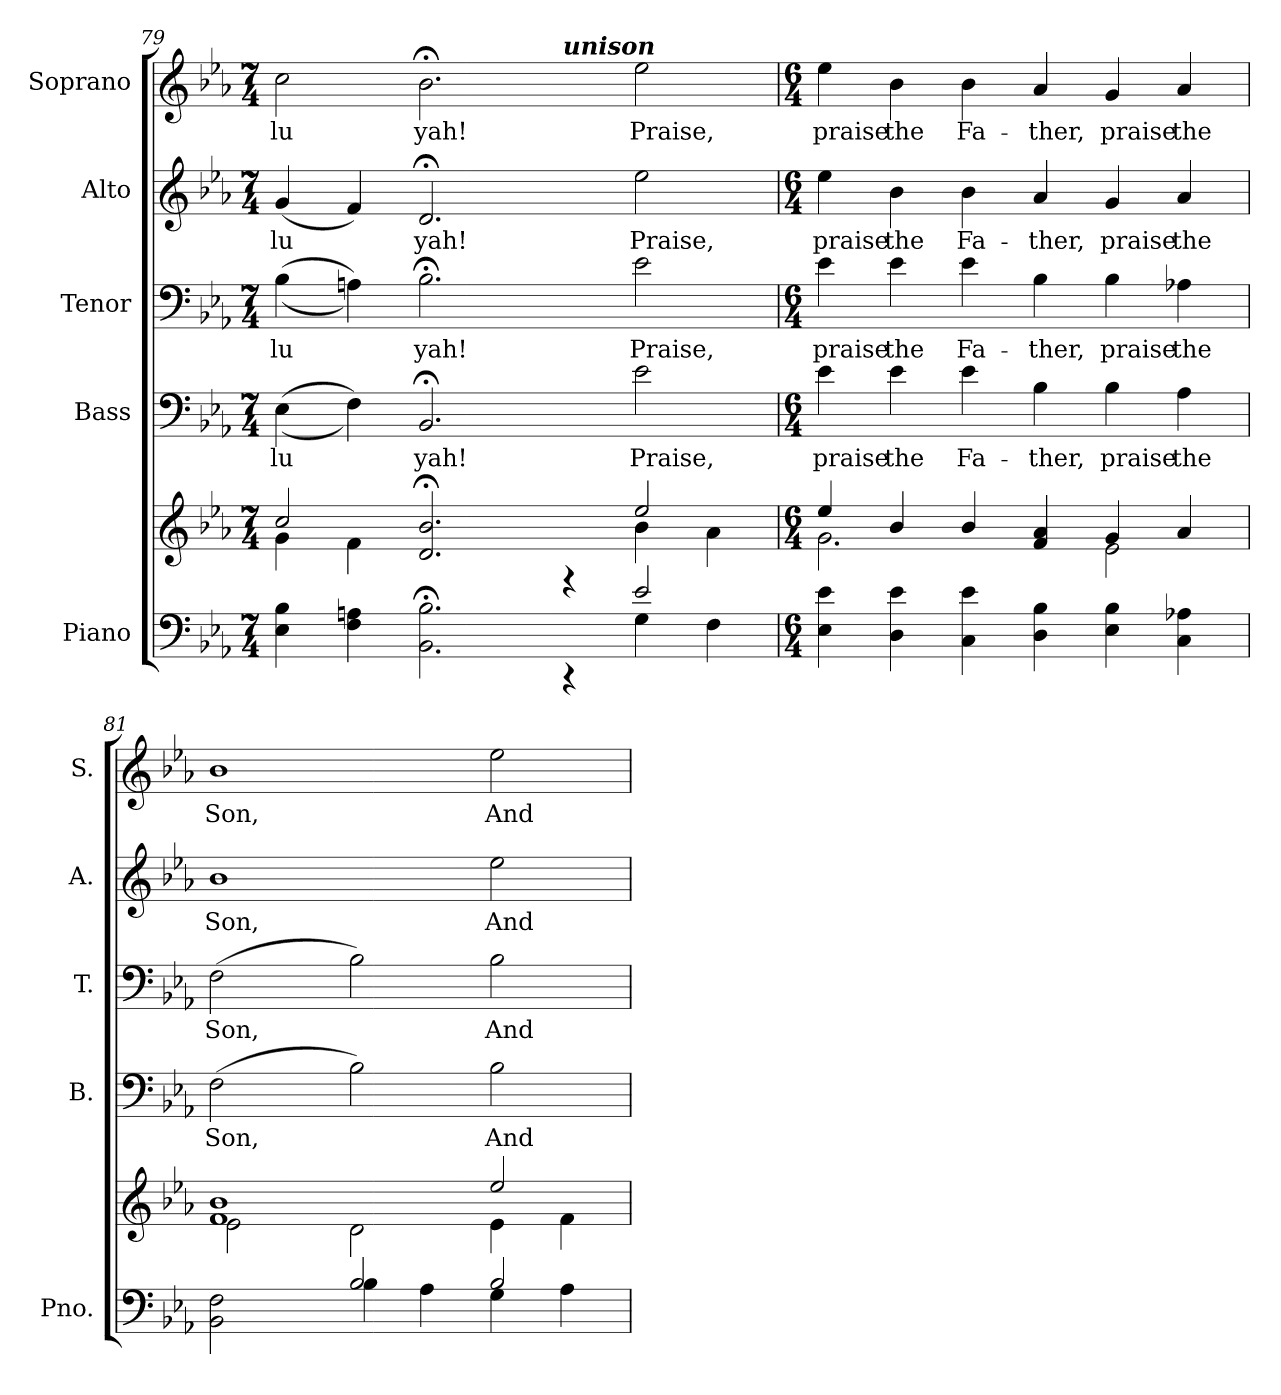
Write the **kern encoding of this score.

**kern	**kern	**kern	**text	**kern	**text	**kern	**text	**kern	**text
*part5	*part5	*part4	*part4	*part3	*part3	*part2	*part2	*part1	*part1
*staff6	*staff5	*staff4	*staff4	*staff3	*staff3	*staff2	*staff2	*staff1	*staff1
*I"Piano	*	*I"Bass	*	*I"Tenor	*	*I"Alto	*	*I"Soprano	*
*I'Pno.	*	*I'B.	*	*I'T.	*	*I'A.	*	*I'S.	*
*clefF4	*clefG2	*clefF4	*	*clefF4	*	*clefG2	*	*clefG2	*
*k[b-e-a-]	*k[b-e-a-]	*k[b-e-a-]	*	*k[b-e-a-]	*	*k[b-e-a-]	*	*k[b-e-a-]	*
*E-:	*E-:	*E-:	*	*E-:	*	*E-:	*	*E-:	*
*M7/4	*M7/4	*M7/4	*	*M7/4	*	*M7/4	*	*M7/4	*
=79	=79	=79	=79	=79	=79	=79	=79	=79	=79
*^	*^	*	*	*	*	*	*	*	*
!	!	!	!	!	!LO:LY:b:color=#000000	!	!	!	!	!	!
!	!	!	!	!	!	!	!LO:LY:b:color=#000000	!	!	!	!
!	!	!	!	!	!	!	!	!	!LO:LY:b:color=#000000	!	!
!	!	!	!	!	!	!	!	!	!	!	!LO:LY:b:color=#000000
*	*	*	*	*	*	*	*	*	*	*^	*
4E-i\ 4B-i	2.ryy	2cci/	4gi\	((4E-i\	lu	((4B-i\	lu	(4gi/	lu	2cci\	1ryy	lu
4Fi\ 4Ani	.	.	4fi\	4Fi\))	.	4Ani\))	.	4fi/)	.	.	.	.
!	!	!	!	!	!LO:LY:b:color=#000000	!	!	!	!	!	!	!
!	!	!	!	!	!	!	!LO:LY:b:color=#000000	!	!	!	!	!
!	!	!	!	!	!	!	!	!	!LO:LY:b:color=#000000	!	!	!
!	!	!	!	!	!	!	!	!	!	!	!	!LO:LY:b:color=#000000
2.BB-i\; 2.B-i;	.	2.di/; 2.b-i;	4ryy	2.BB-;i/	yah!	2.B-;i\	yah!	2.d;i/	yah!	2.b-;i\	.	yah!
.	4ryy	.	4ryy	.	.	.	.	.	.	.	.	.
!	!	!	!	!	!	!	!	!	!	!	!LO:TX:a:Bi:t=unison	!
.	4r	.	4r	.	.	.	.	.	.	.	2.ryy	.
!	!	!	!	!	!LO:LY:b:color=#000000	!	!	!	!	!	!	!
!	!	!	!	!	!	!	!LO:LY:b:color=#000000	!	!	!	!	!
!	!	!	!	!	!	!	!	!	!LO:LY:b:color=#000000	!	!	!
!	!	!	!	!	!	!	!	!	!	!	!	!LO:LY:b:color=#000000
2e-i/	4Gi\	2ee-i/	4b-i\	2e-i\	Praise,	2e-i\	Praise,	2ee-i\	Praise,	2ee-i\	.	Praise,
.	4Fi\	.	4a-i\	.	.	.	.	.	.	.	.	.
*v	*v	*	*	*	*	*	*	*	*	*v	*v	*
=80	=80	=80	=80	=80	=80	=80	=80	=80	=80	=80
*M6/4	*M6/4	*	*M6/4	*	*M6/4	*	*M6/4	*	*M6/4	*
*^	*	*	*	*	*	*	*	*	*^	*
!	!	!	!	!	!LO:LY:b:color=#000000	!	!	!	!	!	!	!
*v	*v	*	*	*	*	*	*	*	*	*v	*v	*
*^	*	*	*	*	*	*	*	*	*^	*
!	!	!	!	!	!	!	!LO:LY:b:color=#000000	!	!	!	!	!
*v	*v	*	*	*	*	*	*	*	*	*v	*v	*
*^	*	*	*	*	*	*	*	*	*^	*
!	!	!	!	!	!	!	!	!	!LO:LY:b:color=#000000	!	!	!
*v	*v	*	*	*	*	*	*	*	*	*v	*v	*
*^	*	*	*	*	*	*	*	*	*^	*
!	!	!	!	!	!	!	!	!	!	!	!	!LO:LY:b:color=#000000
*v	*v	*	*	*	*	*	*	*	*	*v	*v	*
4E-i\ 4e-i	4ee-i/	2.gi\	4e-i\	praise	4e-i\	praise	4ee-i\	praise	4ee-i\	praise
!	!	!	!	!LO:LY:b:color=#000000	!	!	!	!	!	!
!	!	!	!	!	!	!LO:LY:b:color=#000000	!	!	!	!
!	!	!	!	!	!	!	!	!LO:LY:b:color=#000000	!	!
!	!	!	!	!	!	!	!	!	!	!LO:LY:b:color=#000000
4Di\ 4e-i	4b-i/	.	4e-i\	the	4e-i\	the	4b-i\	the	4b-i\	the
!	!	!	!	!LO:LY:b:color=#000000	!	!	!	!	!	!
!	!	!	!	!	!	!LO:LY:b:color=#000000	!	!	!	!
!	!	!	!	!	!	!	!	!LO:LY:b:color=#000000	!	!
!	!	!	!	!	!	!	!	!	!	!LO:LY:b:color=#000000
4Ci\ 4e-i	4b-i/	.	4e-i\	Fa-	4e-i\	Fa-	4b-i\	Fa-	4b-i\	Fa-
!	!	!	!	!LO:LY:b:color=#000000	!	!	!	!	!	!
!	!	!	!	!	!	!LO:LY:b:color=#000000	!	!	!	!
!	!	!	!	!	!	!	!	!LO:LY:b:color=#000000	!	!
!	!	!	!	!	!	!	!	!	!	!LO:LY:b:color=#000000
4Di\ 4B-i	4fi/ 4a-i	4ryy	4B-i\	-ther,	4B-i\	-ther,	4a-i/	-ther,	4a-i/	-ther,
!	!	!	!	!LO:LY:b:color=#000000	!	!	!	!	!	!
!	!	!	!	!	!	!LO:LY:b:color=#000000	!	!	!	!
!	!	!	!	!	!	!	!	!LO:LY:b:color=#000000	!	!
!	!	!	!	!	!	!	!	!	!	!LO:LY:b:color=#000000
4E-i\ 4B-i	4gi/	2e-i\	4B-i\	praise	4B-i\	praise	4gi/	praise	4gi/	praise
!	!	!	!	!LO:LY:b:color=#000000	!	!	!	!	!	!
!	!	!	!	!	!	!LO:LY:b:color=#000000	!	!	!	!
!	!	!	!	!	!	!	!	!LO:LY:b:color=#000000	!	!
!	!	!	!	!	!	!	!	!	!	!LO:LY:b:color=#000000
4Ci\ 4A-Xi	4a-i/	.	4A-i\	the	4A-Xi\	the	4a-i/	the	4a-i/	the
!!LO:PB:g=z
=81	=81	=81	=81	=81	=81	=81	=81	=81	=81	=81
*^	*	*	*	*	*	*	*	*	*	*
!	!	!	!	!	!LO:LY:b:color=#000000	!	!	!	!	!	!
!	!	!	!	!	!	!	!LO:LY:b:color=#000000	!	!	!	!
!	!	!	!	!	!	!	!	!	!LO:LY:b:color=#000000	!	!
!	!	!	!	!	!	!	!	!	!	!	!LO:LY:b:color=#000000
2BB-i\ 2Fi	4ryy	1fi 1b-i	2e-i\	(2Fi\	Son,	(2Fi\	Son,	1b-i	Son,	1b-i	Son,
.	4ryy	.	.	.	.	.	.	.	.	.	.
2B-i/	4B-i\	.	2di\	2B-i\)	.	2B-i\)	.	.	.	.	.
.	4A-i\	.	.	.	.	.	.	.	.	.	.
!	!	!	!	!	!LO:LY:b:color=#000000	!	!	!	!	!	!
!	!	!	!	!	!	!	!LO:LY:b:color=#000000	!	!	!	!
!	!	!	!	!	!	!	!	!	!LO:LY:b:color=#000000	!	!
!	!	!	!	!	!	!	!	!	!	!	!LO:LY:b:color=#000000
2B-i/	4Gi\	2ee-i/	4e-i\	2B-i\	And	2B-i\	And	2ee-i\	And	2ee-i\	And
.	4A-i\	.	4fi\	.	.	.	.	.	.	.	.
*v	*v	*	*	*	*	*	*	*	*	*	*
*	*v	*v	*	*	*	*	*	*	*	*
=	=	=	=	=	=	=	=	=	=
*-	*-	*-	*-	*-	*-	*-	*-	*-	*-
